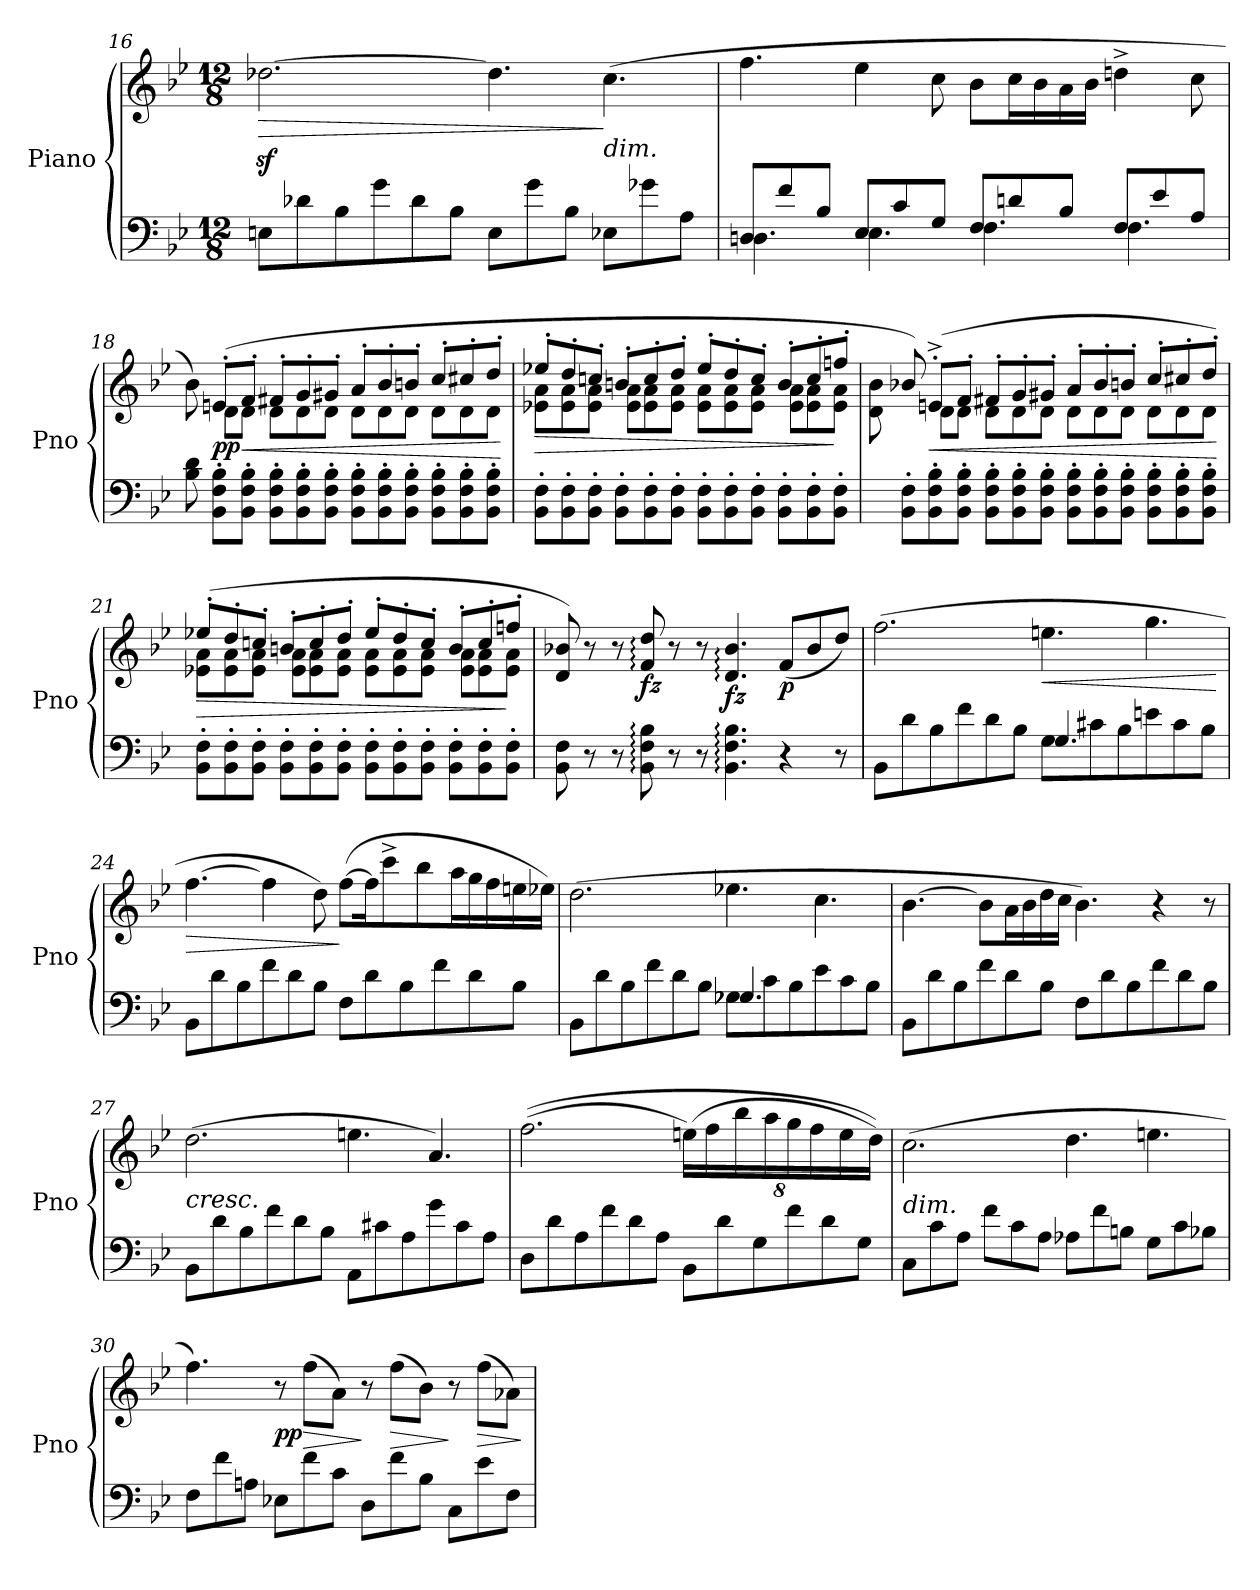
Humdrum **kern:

**kern	**kern	**dynam
*part1	*part1	*part1
*staff2	*staff1	*staff1/2
*I"Piano	*	*
*I'Pno	*	*
*clefF4	*clefG2	*
*k[b-e-]	*k[b-e-]	*
*B-:	*B-:	*
*M12/8	*M12/8	*
=16	=16	=16
!	!	!LO:HP:b
8En\L	[2.dd-Xz<\	>
8d-X\	.	.
8B-\	.	.
8g\	.	.
8d-\	.	.
8B-\J	.	.
8E\L	4.dd-\]	.
8g\	.	.
8B-<\J	.	.
!LO:TX:a:i:t=dim.	!	!
8E-X\L	(>4.cc\	]
8g-X\	.	.
8A<\J	.	.
=17	=17	=17
!LO:N:head=solid	!	!
*^	*	*
8Dn/L	4.D\	4.ff\	.
8f/	.	.	.
8B-/J	.	.	.
!LO:N:head=solid	!	!	!
8E-/L	4.E-\	4ee-\	.
8c/	.	.	.
8G/J	.	8cc\	.
!LO:N:head=solid	!	!	!
8F/L	4.F\	8b-\L	.
8dn/	.	16cc\L	.
.	.	16b-\	.
8B-/J	.	16a\	.
.	.	16b-\JJ	.
!LO:N:head=solid	!	!	!
8F/L	4.F\	4ddn^\	.
8e-/	.	.	.
8A/J	.	8cc\	.
*v	*v	*	*
=18	=18	=18
*	*^	*
8B-\ 8d\	8b-\)	8ryy	.
!	!	!	!LO:DY:b
8BB-\' 8F\' 8B-\'L	(>8en'/L	8d\L	pp
!	!	!	!LO:HP:b
8BB-\' 8F\' 8B-\'J	8f'/J	8d\J	<
8BB-\' 8F\' 8B-\'L	8f#X'/L	8d\L	.
8BB-\' 8F\' 8B-\'	8g'/	8d\	.
8BB-\' 8F\' 8B-\'J	8g#X'/J	8d\J	.
8BB-\' 8F\' 8B-\'L	8a'/L	8d\L	.
8BB-\' 8F\' 8B-\'	8b-'/	8d\	.
8BB-\' 8F\' 8B-\'J	8bn'/J	8d\J	.
8BB-\' 8F\' 8B-\'L	8cc'/L	8d\L	.
8BB-\' 8F\' 8B-\'	8cc#X'/	8d\	.
8BB-\' 8F\' 8B-\'J	8dd'/J	8d\J	.
*	*v	*v	*
.	.	[
=19	=19	=19
!	!	!LO:HP:b
*	*^	*
8BB-\' 8F\'L	8ee-X'/L	8e-X\ 8a\L	>
8BB-\' 8F\'	8dd'/	8e-\ 8a\	.
8BB-\' 8F\'J	8ccn'/J	8e-\ 8a\J	.
8BB-\' 8F\'L	8bn'/L	8e-\ 8a\L	.
8BB-\' 8F\'	8cc'/	8e-\ 8a\	.
8BB-\' 8F\'J	8dd'/J	8e-\ 8a\J	.
8BB-\' 8F\'L	8ee-'/L	8e-\ 8a\L	.
8BB-\' 8F\'	8dd'/	8e-\ 8a\	.
8BB-\' 8F\'J	8cc'/J	8e-\ 8a\J	.
8BB-\' 8F\'L	8b'/L	8e-\ 8a\L	.
8BB-\' 8F\'	8cc'/	8e-\ 8a\	.
8BB-\' 8F\'J	8ffn'/J	8e-\ 8a\J	]
=20	=20	=20	=20
8BB-\' 8F\'L	8b-X/)	8d\ 8b-\	.
!	!	!	!LO:HP:b
8BB-\' 8F\' 8B-\'	(>8en'^/L	8d\L	<
8BB-\' 8F\' 8B-\'J	8f'/J	8d\J	.
8BB-\' 8F\' 8B-\'L	8f#X'/L	8d\L	.
8BB-\' 8F\' 8B-\'	8g'/	8d\	.
8BB-\' 8F\' 8B-\'J	8g#X'/J	8d\J	.
8BB-\' 8F\' 8B-\'L	8a'/L	8d\L	.
8BB-\' 8F\' 8B-\'	8b-'/	8d\	.
8BB-\' 8F\' 8B-\'J	8bn'/J	8d\J	.
8BB-\' 8F\' 8B-\'L	8cc'/L	8d\L	.
8BB-\' 8F\' 8B-\'	8cc#X'/	8d\	.
8BB-\' 8F\' 8B-\'J	8dd'/J)	8d\J	.
*	*v	*v	*
.	.	[
=21	=21	=21
!	!	!LO:HP:b
*	*^	*
8BB-\' 8F\'L	(>8ee-X'/L	8e-X\ 8a\L	>
8BB-\' 8F\'	8dd'/	8e-\ 8a\	.
8BB-\' 8F\'J	8ccn'/J	8e-\ 8a\J	.
8BB-\' 8F\'L	8bn'/L	8e-\ 8a\L	.
8BB-\' 8F\'	8cc'/	8e-\ 8a\	.
8BB-\' 8F\'J	8dd'/J	8e-\ 8a\J	.
8BB-\' 8F\'L	8ee-'/L	8e-\ 8a\L	.
8BB-\' 8F\'	8dd'/	8e-\ 8a\	.
8BB-\' 8F\'J	8cc'/J	8e-\ 8a\J	.
8BB-\' 8F\'L	8b'/L	8e-\ 8a\L	.
8BB-\' 8F\'	8cc'/	8e-\ 8a\	.
8BB-\' 8F\'J	8ffn'/J	8e-\ 8a\J	]
*	*v	*v	*
=22	=22	=22
8BB-\ 8F\	8d/ 8b-X/)	.
8r	8r	.
8r	8r	.
!	!	!LO:DY:b
8BB-\: 8F\: 8B-\:	8f/: 8dd/:	fz
8r	8r	.
8r	8r	.
!	!	!LO:DY:b
4.BB-\: 4.F\: 4.B-\:	4.d/: 4.b-/:	fz
!	!	!LO:DY:b
4r	(<8f/L	p
.	8b-/	.
8r	8dd/J)	.
=23	=23	=23
*^	*	*
8BB-\L	2.ryy	(>2.ff\	.
8d\	.	.	.
8B-\	.	.	.
8f\	.	.	.
8d\	.	.	.
8B-\J	.	.	.
!LO:N:head=solid	!	!	!LO:HP:b
8G\L	4.G/	4.een\	<
8c#X\	.	.	.
8B-\	.	.	.
8en\	4.ryy	4.gg\	.
8c#\	.	.	.
8B-\J	.	.	.
*v	*v	*	*
.	.	[
=24	=24	=24
!	!	!LO:HP:b
8BB-\L	[4.ff\	>
8d\	.	.
8B-\	.	.
8f\	4ff\]	.
8d\	.	.
8B-\J	8dd\)	.
8F\L	(>[8ff\L	]
8d\	16ff\K]	.
.	8ccc^\	.
8B-\	.	.
.	8bb-\	.
8f\	.	.
.	16aa\L	.
8d\	16gg\	.
.	16ff\	.
8B-\J	16een\	.
.	16ee-X\JJ)	.
=25	=25	=25
*^	*	*
8BB-\L	2.ryy	(>2.dd\	.
8d\	.	.	.
8B-\	.	.	.
8f\	.	.	.
8d\	.	.	.
8B-\J	.	.	.
!LO:N:head=solid	!	!	!
8G-X\L	4.G-/	4.ee-X\	.
8c\	.	.	.
8B-\	.	.	.
8e-\	4.ryy	4.cc\	.
8c\	.	.	.
8B-\J	.	.	.
*v	*v	*	*
=26	=26	=26
8BB-\L	[4.b-\	.
8d\	.	.
8B-\	.	.
8f\	8b-\L]	.
8d\	16a\L	.
.	16b-\	.
8B-\J	16dd\	.
.	16cc\JJ	.
8F\L	4.b-\)	.
8d\	.	.
8B-\	.	.
8f\	4r	.
8d\	.	.
8B-\J	8r	.
=27	=27	=27
!LO:TX:a:i:t=cresc.	!	!
8BB-\L	(>2.dd\	.
8d\	.	.
8B-\	.	.
8f\	.	.
8d\	.	.
8B-\J	.	.
8AA\L	4.een\	.
8c#X\	.	.
8A\	.	.
8g\	4.a/)	.
8c#\	.	.
8A\J	.	.
=28	=28	=28
8D\L	(>(>2.ff\	.
8d\	.	.
8A\	.	.
8f\	.	.
8d\	.	.
8A\J	.	.
*	*Xbrackettup	*
8BB-\L	(>32%3een\L)	.
.	32%3ff\	.
8d\	.	.
.	32%3bb-\	.
8G\	.	.
.	32%3aa\	.
8f\	32%3gg\	.
.	32%3ff\	.
8d\	.	.
.	32%3ee\	.
8G\J	.	.
.	32%3dd\J))	.
=29	=29	=29
!LO:TX:a:i:t=dim.	!	!
8C\L	(>2.cc\	.
8c\	.	.
8A\J	.	.
8f\L	.	.
8c\	.	.
8A<\J	.	.
8A-X\L	4.dd\	.
8f\	.	.
8Bn\J	.	.
8G<\L	4.een\	.
8c\	.	.
8B-X\J	.	.
=30	=30	=30
8F\L	4.ff\)	.
8f\	.	.
8An<\J	.	.
!	!	!LO:DY:b
8E-X\L	8r	pp
!	!	!LO:HP:b
8f\	(>8ff\L	>
8c<\J	8a\J)	.
8D\L	8r	]
!	!	!LO:HP:b
8f\	(>8ff\L	>
8B-<\J	8b-\J)	.
8C\L	8r	]
!	!	!LO:HP:b
8e-\	(>8ff\L	>
8F<\J	8a-X\J)	.
.	.	]
=	=	=
*-	*-	*-
